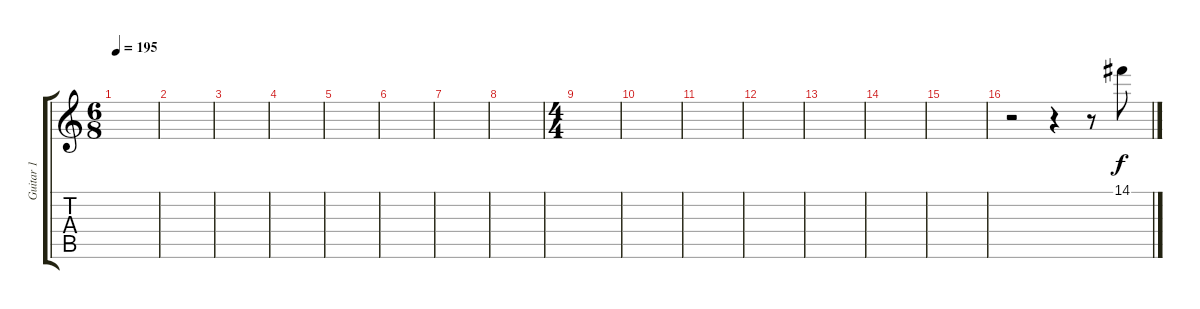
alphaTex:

\track ("Guitar 1" "Guitar 1") {instrument acousticguitarnylon}
\staff {score tabs}
\tuning (E4 B3 G3 D3 A2 E2) {hide}
\ts (6 8)
\tempo 195
\clef g2
\ks c
|
|
|
|
|
|
|
|
\ts (4 4)
|
|
|
|
|
|
|
r.2 r.4 r.8 14.1.8
